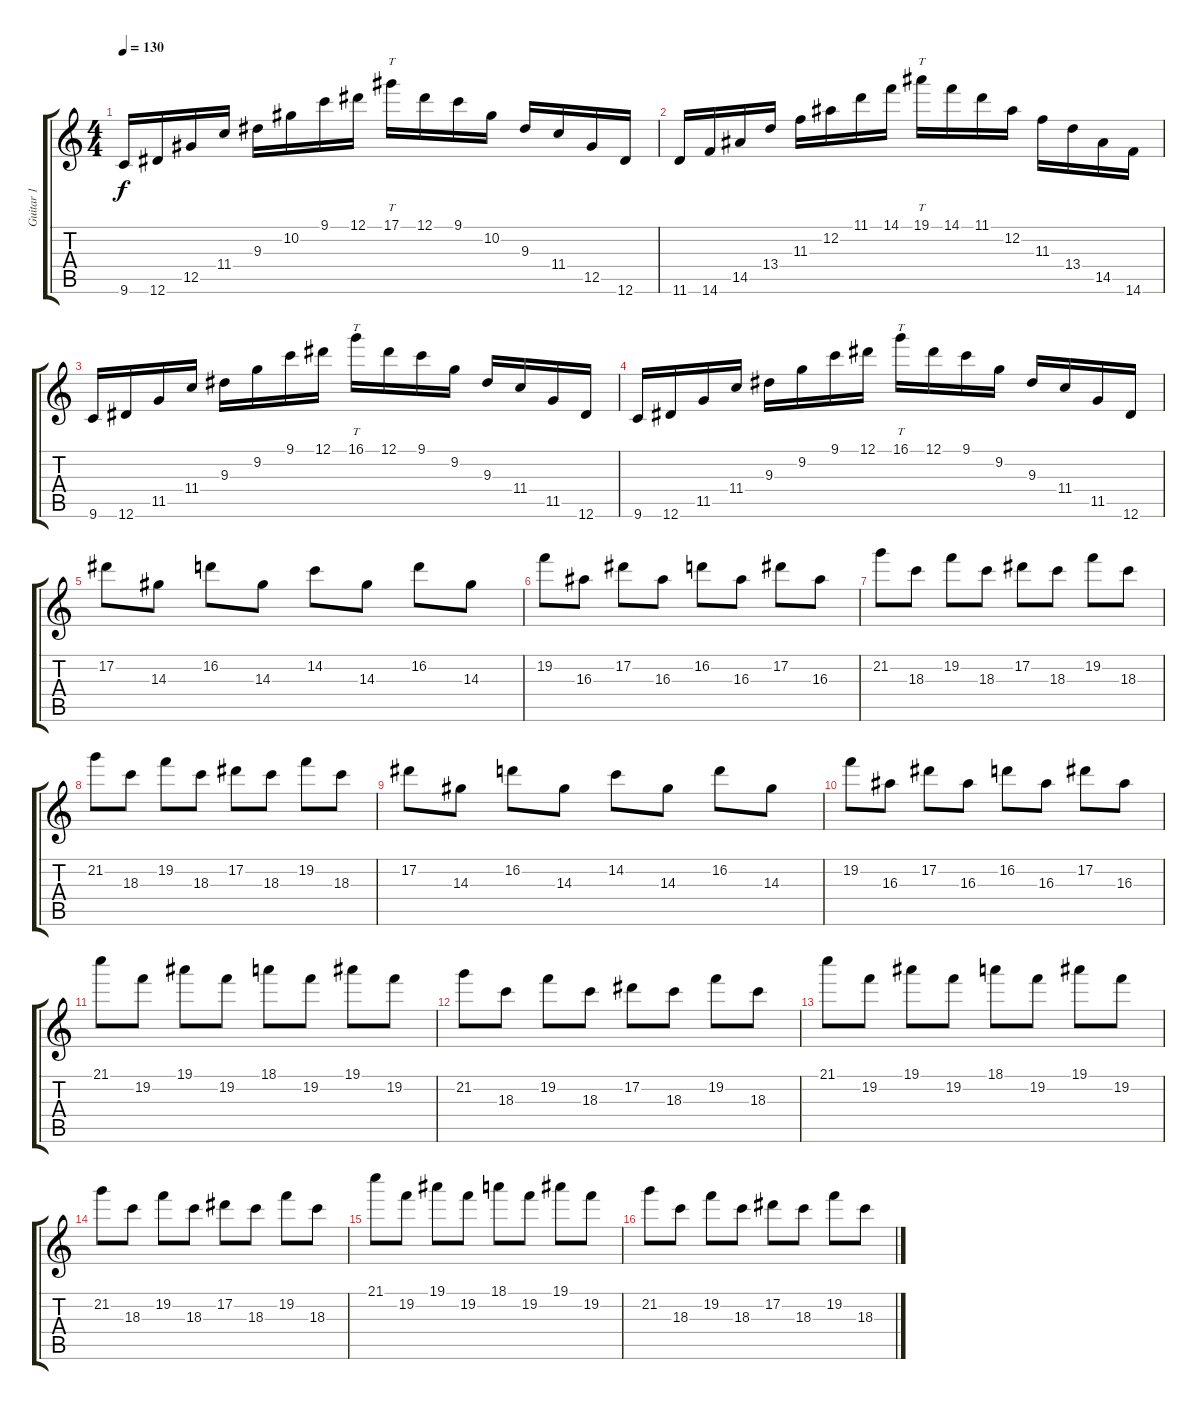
\track ("Guitar 1" "Guitar 1") {instrument acousticguitarnylon}
\staff {score tabs}
\tuning (Eb4 Bb3 Gb3 Db3 Ab2 Eb2) {hide}
\ts (4 4)
\tempo 130
\clef g2
\ks c
9.6.16{dy f} 12.6.16 12.5.16 11.4.16 9.3.16 10.2.16 9.1.16 12.1.16 17.1.16{tt} 12.1.16 9.1.16 10.2.16 9.3.16 11.4.16 12.5.16 12.6.16 |
11.6.16 14.6.16 14.5.16 13.4.16 11.3.16 12.2.16 11.1.16 14.1.16 19.1.16{tt} 14.1.16 11.1.16 12.2.16 11.3.16 13.4.16 14.5.16 14.6.16 |
9.6.16 12.6.16 11.5.16 11.4.16 9.3.16 9.2.16 9.1.16 12.1.16 16.1.16{tt} 12.1.16 9.1.16 9.2.16 9.3.16 11.4.16 11.5.16 12.6.16 |
9.6.16 12.6.16 11.5.16 11.4.16 9.3.16 9.2.16 9.1.16 12.1.16 16.1.16{tt} 12.1.16 9.1.16 9.2.16 9.3.16 11.4.16 11.5.16 12.6.16 |
17.2.8 14.3.8 16.2.8 14.3.8 14.2.8 14.3.8 16.2.8 14.3.8 |
19.2.8 16.3.8 17.2.8 16.3.8 16.2.8 16.3.8 17.2.8 16.3.8 |
21.2.8 18.3.8 19.2.8 18.3.8 17.2.8 18.3.8 19.2.8 18.3.8 |
21.2.8 18.3.8 19.2.8 18.3.8 17.2.8 18.3.8 19.2.8 18.3.8 |
17.2.8 14.3.8 16.2.8 14.3.8 14.2.8 14.3.8 16.2.8 14.3.8 |
19.2.8 16.3.8 17.2.8 16.3.8 16.2.8 16.3.8 17.2.8 16.3.8 |
21.1.8 19.2.8 19.1.8 19.2.8 18.1.8 19.2.8 19.1.8 19.2.8 |
21.2.8 18.3.8 19.2.8 18.3.8 17.2.8 18.3.8 19.2.8 18.3.8 |
21.1.8 19.2.8 19.1.8 19.2.8 18.1.8 19.2.8 19.1.8 19.2.8 |
21.2.8 18.3.8 19.2.8 18.3.8 17.2.8 18.3.8 19.2.8 18.3.8 |
21.1.8 19.2.8 19.1.8 19.2.8 18.1.8 19.2.8 19.1.8 19.2.8 |
21.2.8 18.3.8 19.2.8 18.3.8 17.2.8 18.3.8 19.2.8 18.3.8
